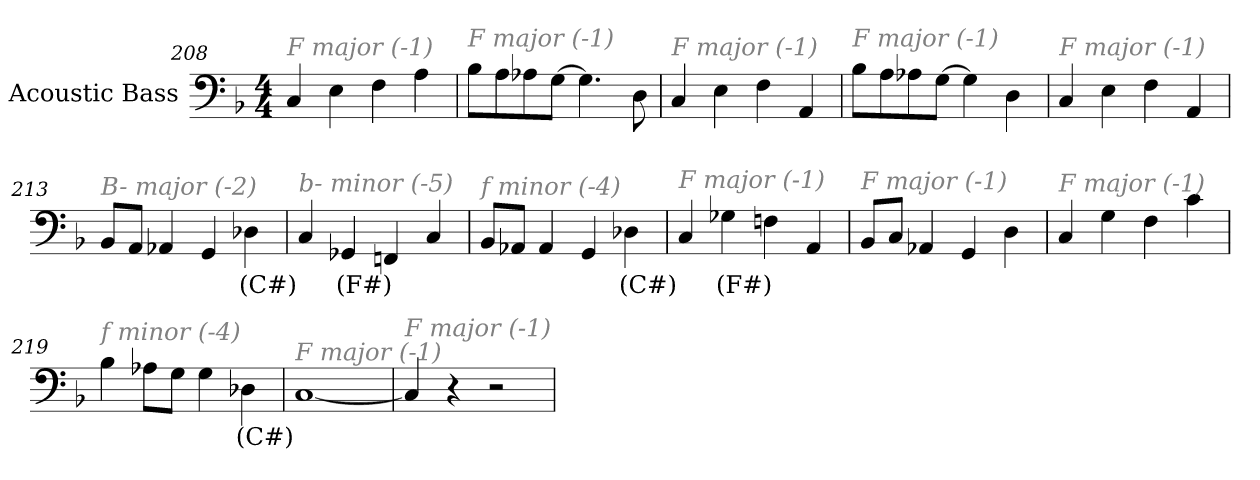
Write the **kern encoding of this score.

**kern	**text
*part1	*part1
*staff1	*staff1
*I"Acoustic Bass	*
*clefF4	*
*ITrd7c12	*
*k[b-]	*
*F:	*
*M4/4	*
=208	=208
!LO:TX:i:color=#808080:t=F major (-1)	!
4CC	.
4EE	.
4FF	.
4AA	.
=209	=209
!LO:TX:i:color=#808080:t=F major (-1)	!
8BB-L	.
8AA	.
8AA-X	.
[8GGJ	.
4.GG]	.
8DD	.
=210	=210
!LO:TX:i:color=#808080:t=F major (-1)	!
4CC	.
4EE	.
4FF	.
4AAA	.
=211	=211
!LO:TX:i:color=#808080:t=F major (-1)	!
8BB-L	.
8AA	.
8AA-X	.
[8GGJ	.
4GG]	.
4DD	.
=212	=212
!LO:TX:i:color=#808080:t=F major (-1)	!
4CC	.
4EE	.
4FF	.
4AAA	.
=213	=213
!LO:TX:i:color=#808080:t=B- major (-2)	!
8BBB-L	.
8AAAJ	.
4AAA-X	.
4GGG	.
4DD-Xi	(C#)
=214	=214
!LO:TX:i:color=#808080:t=b- minor (-5)	!
4CC	.
4GGG-Xi	(F#)
4FFFn	.
4CC	.
=215	=215
!LO:TX:i:color=#808080:t=f minor (-4)	!
8BBB-L	.
8AAA-XJ	.
4AAA-	.
4GGG	.
4DD-Xi	(C#)
=216	=216
!LO:TX:i:color=#808080:t=F major (-1)	!
4CC	.
4GG-Xi	(F#)
4FFn	.
4AAA	.
=217	=217
!LO:TX:i:color=#808080:t=F major (-1)	!
8BBB-L	.
8CCJ	.
4AAA-X	.
4GGG	.
4DD	.
=218	=218
!LO:TX:i:color=#808080:t=F major (-1)	!
4CC	.
4GG	.
4FF	.
4C	.
=219	=219
!LO:TX:i:color=#808080:t=f minor (-4)	!
4BB-	.
8AA-XL	.
8GGJ	.
4GG	.
4DD-Xi	(C#)
=220	=220
!LO:TX:i:color=#808080:t=F major (-1)	!
[1CC	.
=221	=221
!LO:TX:i:color=#808080:t=F major (-1)	!
4CC]	.
4r	.
2r	.
=	=
*-	*-
